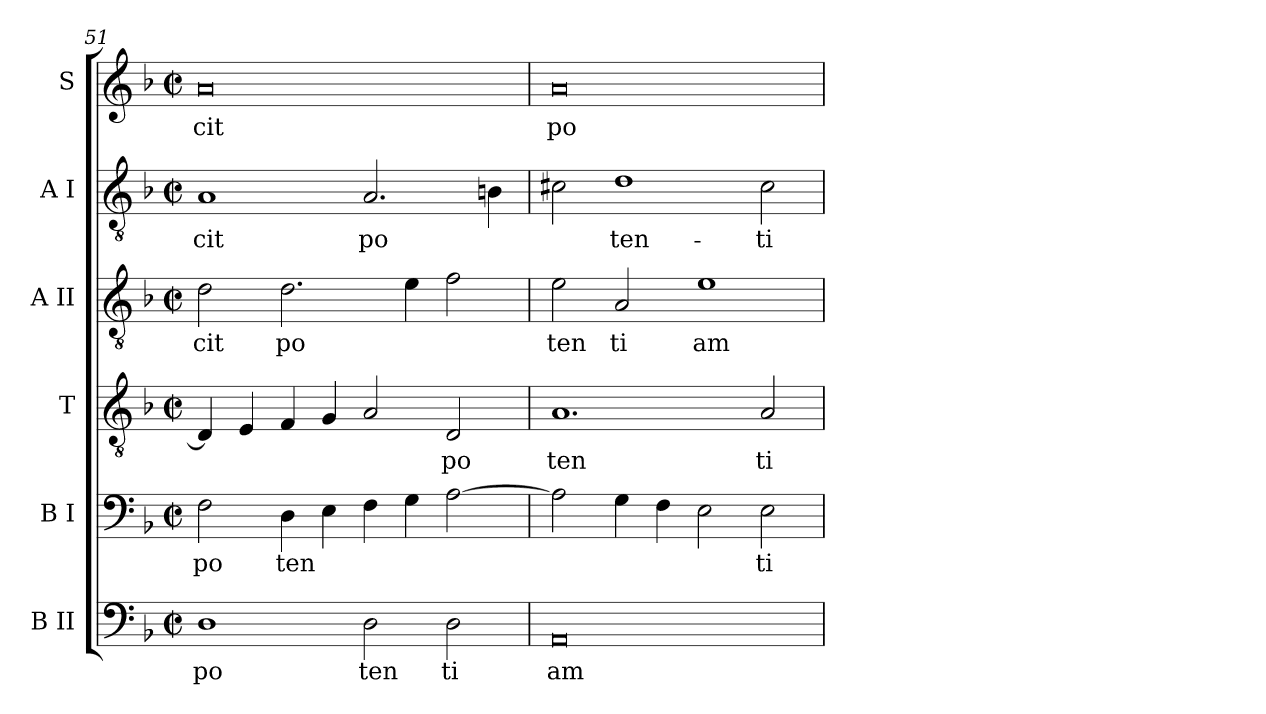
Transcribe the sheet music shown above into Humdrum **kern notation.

**kern	**text	**kern	**text	**kern	**text	**kern	**text	**kern	**text	**kern	**text
*part6	*part6	*part5	*part5	*part4	*part4	*part3	*part3	*part2	*part2	*part1	*part1
*staff6	*staff6	*staff5	*staff5	*staff4	*staff4	*staff3	*staff3	*staff2	*staff2	*staff1	*staff1
*I"B II	*	*I"B I	*	*I"T	*	*I"A II	*	*I"A I	*	*I"S	*
*I'B II	*	*I'B I	*	*I'T	*	*I'A II	*	*I'A I	*	*I'S	*
*clefF4	*	*clefF4	*	*clefGv2	*	*clefGv2	*	*clefGv2	*	*clefG2	*
*k[b-]	*	*k[b-]	*	*k[b-]	*	*k[b-]	*	*k[b-]	*	*k[b-]	*
*F:	*	*F:	*	*F:	*	*F:	*	*F:	*	*F:	*
*M2/2	*	*M2/2	*	*M2/2	*	*M2/2	*	*M2/2	*	*M2/2	*
*met(c|)	*	*met(c|)	*	*met(c|)	*	*met(c|)	*	*met(c|)	*	*met(c|)	*
=51	=51	=51	=51	=51	=51	=51	=51	=51	=51	=51	=51
!	!LO:LY:b:cj	!	!LO:LY:b:cj	!	!LO:LY:b:cj	!	!LO:LY:b:cj	!	!LO:LY:b:cj	!	!LO:LY:b:cj
1D	po	2F\	po	4D/]	.	2d\	cit	1A	-cit	0a	cit
!	!	!	!	!	!LO:LY:b:cj	!	!	!	!	!	!
.	.	.	.	4E/	.	.	.	.	.	.	.
!	!	!	!LO:LY:b:cj	!	!LO:LY:b:cj	!	!LO:LY:b:cj	!	!	!	!
.	.	4D\	ten	4F/	.	2.d\	po	.	.	.	.
!	!	!	!LO:LY:b:cj	!	!LO:LY:b:cj	!	!	!	!	!	!
.	.	4E\	.	4G/	.	.	.	.	.	.	.
!	!LO:LY:b:cj	!	!LO:LY:b:cj	!	!LO:LY:b:cj	!	!	!	!LO:LY:b:cj	!	!
2D\	ten	4F\	.	2A/	.	.	.	2.A/	po-	.	.
!	!	!	!LO:LY:b:cj	!	!	!	!LO:LY:b:cj	!	!	!	!
.	.	4G\	.	.	.	4e\	.	.	.	.	.
!	!LO:LY:b:cj	!	!LO:LY:b:cj	!	!LO:LY:b:cj	!	!LO:LY:b:cj	!	!	!	!
2D\	ti	[>2A\	.	2D/	po	2f\	.	.	.	.	.
!	!	!	!	!	!	!	!	!	!LO:LY:b:cj	!	!
.	.	.	.	.	.	.	.	4B\	--	.	.
=52	=52	=52	=52	=52	=52	=52	=52	=52	=52	=52	=52
!	!LO:LY:b:cj	!	!LO:LY:b:cj	!	!LO:LY:b:cj	!	!LO:LY:b:cj	!	!LO:LY:b:cj	!	!LO:LY:b:cj
0AA	am	2A\]	.	1.A	ten	2e\	ten	2c#X\	--	0a	po
!	!	!	!LO:LY:b:cj	!	!	!	!LO:LY:b:cj	!	!LO:LY:b:cj	!	!
.	.	4G\	.	.	.	2A/	ti	1d	-ten-	.	.
!	!	!	!LO:LY:b:cj	!	!	!	!	!	!	!	!
.	.	4F\	.	.	.	.	.	.	.	.	.
!	!	!	!LO:LY:b:cj	!	!	!	!LO:LY:b:cj	!	!	!	!
.	.	2E\	.	.	.	1e	am	.	.	.	.
!	!	!	!LO:LY:b:cj	!	!LO:LY:b:cj	!	!	!	!LO:LY:b:cj	!	!
.	.	2E\	ti	2A/	ti	.	.	2c#\	-ti-	.	.
=	=	=	=	=	=	=	=	=	=	=	=
*-	*-	*-	*-	*-	*-	*-	*-	*-	*-	*-	*-
